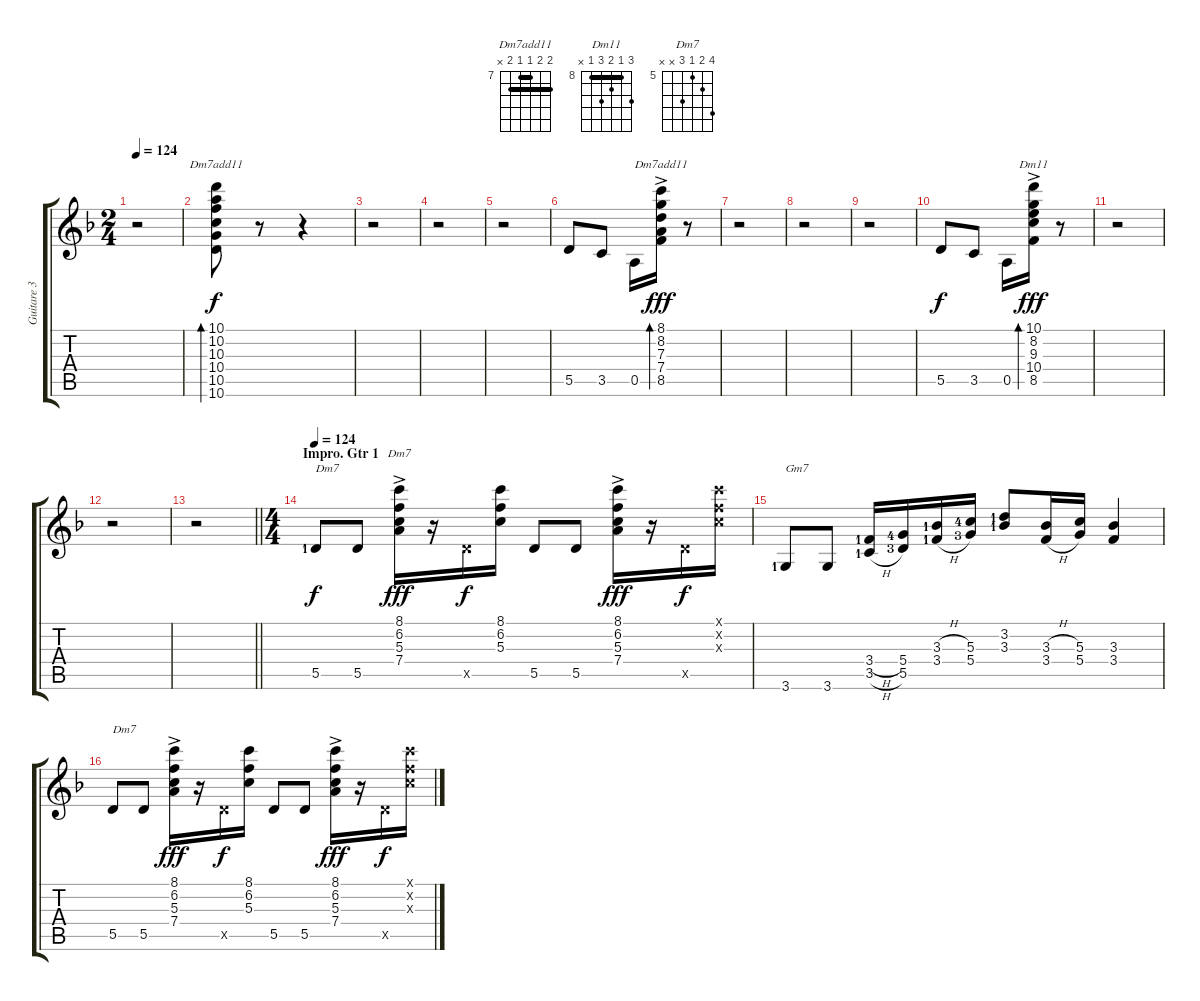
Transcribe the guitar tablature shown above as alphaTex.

\track ("Guitare 3" "Guitare 3") {instrument acousticguitarnylon}
\staff {score tabs}
\tuning (E4 B3 G3 D3 A2 E2) {hide}
\chord ("Dm7add11" 10 10 10 10 10 10) {firstfret 10 barre 10}
\chord ("Dm7add11" 8 8 7 7 8 x) {firstfret 7 barre (7 8)}
\chord ("Dm11" 10 8 9 10 8 x) {firstfret 8 barre 8}
\chord ("Dm7" 8 6 5 7 x x) {firstfret 5}
\ts (2 4)
\tempo 124
\clef g2
\ks dminor
r.2{dy f} |
(10.1 10.2 10.3 10.4 10.5 10.6).8{bd 60 ch "Dm7add11"} r.8 r.4 |
r.2 |
r.2 |
r.2 |
5.5.8{volume 10 balance 11 instrument acousticguitarnylon} 3.5.8 0.5.16 (8.1 8.2 7.3 7.4 8.5{ac}).16{bd 60 ch "Dm7add11" dy fff volume 8 balance 12 instrument acousticguitarnylon} r.8 |
r.2 |
r.2 |
r.2 |
5.5.8{dy f volume 10 balance 11 instrument acousticguitarnylon} 3.5.8 0.5.16 (10.1 8.2 9.3 10.4 8.5{ac}).16{bd 60 ch "Dm11" dy fff volume 8 balance 12 instrument acousticguitarnylon} r.8 |
r.2 |
r.2 |
\barLineRight lightlight
r.2 |
\ts (4 4)
\section ("" "Impro. Gtr 1")
\tempo 124
5.5{lf 2}.8{txt "Dm7" dy f volume 11 balance 11 instrument acousticguitarnylon} 5.5.8 (8.1{ac} 6.2 5.3 7.4).16{ch "Dm7" dy fff} r.16 5.5{x}.16{dy f} (8.1 6.2 5.3).16 5.5.8 5.5.8 (8.1{ac} 6.2 5.3 7.4).16{dy fff} r.16 5.5{x}.16{dy f} (8.1{x} 6.2{x} 5.3{x}).16 |
3.6{lf 2}.8{txt "Gm7"} 3.6.8 (3.4{h lf 2} 3.5{h lf 2}).16 (5.4{lf 5} 5.5{lf 4}).16 (3.3{h lf 2} 3.4{h lf 2}).16 (5.3{lf 5} 5.4{lf 4}).16 (3.2{lf 2} 3.3{lf 2}).8 (3.3{h} 3.4{h}).16 (5.3 5.4).16 (3.3 3.4).4 |
5.5.8{txt "Dm7"} 5.5.8 (8.1{ac} 6.2 5.3 7.4).16{dy fff} r.16 5.5{x}.16{dy f} (8.1 6.2 5.3).16 5.5.8 5.5.8 (8.1{ac} 6.2 5.3 7.4).16{dy fff} r.16 5.5{x}.16{dy f} (8.1{x} 6.2{x} 5.3{x}).16
